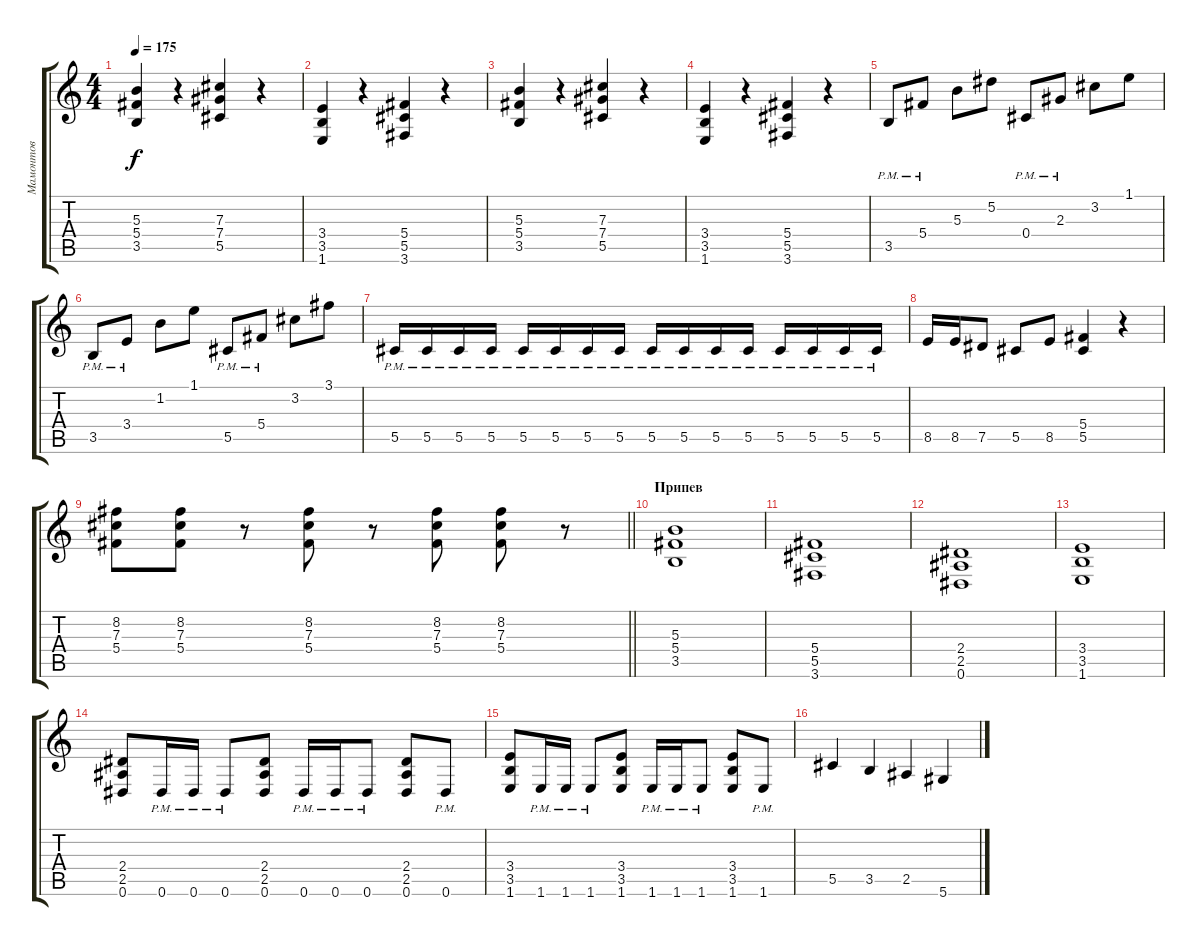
\track ("Мамонтов" "Мамонтов") {instrument distortionguitar}
\staff {score tabs}
\tuning (Eb4 Bb3 Gb3 Db3 Ab2 Eb2) {hide}
\ts (4 4)
\tempo 175
\clef g2
\ks c
(5.3 5.4 3.5).4{dy f} r.4 (7.3 7.4 5.5).4 r.4 |
(3.4 3.5 1.6).4 r.4 (5.4 5.5 3.6).4 r.4 |
(5.3 5.4 3.5).4 r.4 (7.3 7.4 5.5).4 r.4 |
(3.4 3.5 1.6).4 r.4 (5.4 5.5 3.6).4 r.4 |
3.5{pm}.8 5.4{pm}.8 5.3.8 5.2.8 0.4{pm}.8 2.3{pm}.8 3.2.8 1.1.8 |
3.5{pm}.8 3.4{pm}.8 1.2.8 1.1.8 5.5{pm}.8 5.4{pm}.8 3.2.8 3.1.8 |
5.5{pm}.16 5.5{pm}.16 5.5{pm}.16 5.5{pm}.16 5.5{pm}.16 5.5{pm}.16 5.5{pm}.16 5.5{pm}.16 5.5{pm}.16 5.5{pm}.16 5.5{pm}.16 5.5{pm}.16 5.5{pm}.16 5.5{pm}.16 5.5{pm}.16 5.5{pm}.16 |
8.5.16 8.5.16 7.5.8 5.5.8 8.5.8 (5.4 5.5).4 r.4 |
\barLineRight lightlight
(8.2 7.3 5.4).8 (8.2 7.3 5.4).8 r.8 (8.2 7.3 5.4).8 r.8 (8.2 7.3 5.4).8 (8.2 7.3 5.4).8 r.8 |
\section ("" "Припев")
(5.3 5.4 3.5).1 |
(5.4 5.5 3.6).1 |
(2.4 2.5 0.6).1 |
(3.4 3.5 1.6).1 |
(2.4 2.5 0.6).8 0.6{pm}.16 0.6{pm}.16 0.6{pm}.8 (2.4 2.5 0.6).8 0.6{pm}.16 0.6{pm}.16 0.6{pm}.8 (2.4 2.5 0.6).8 0.6{pm}.8 |
(3.4 3.5 1.6).8 1.6{pm}.16 1.6{pm}.16 1.6{pm}.8 (3.4 3.5 1.6).8 1.6{pm}.16 1.6{pm}.16 1.6{pm}.8 (3.4 3.5 1.6).8 1.6{pm}.8 |
5.5.4 3.5.4 2.5.4 5.6.4
